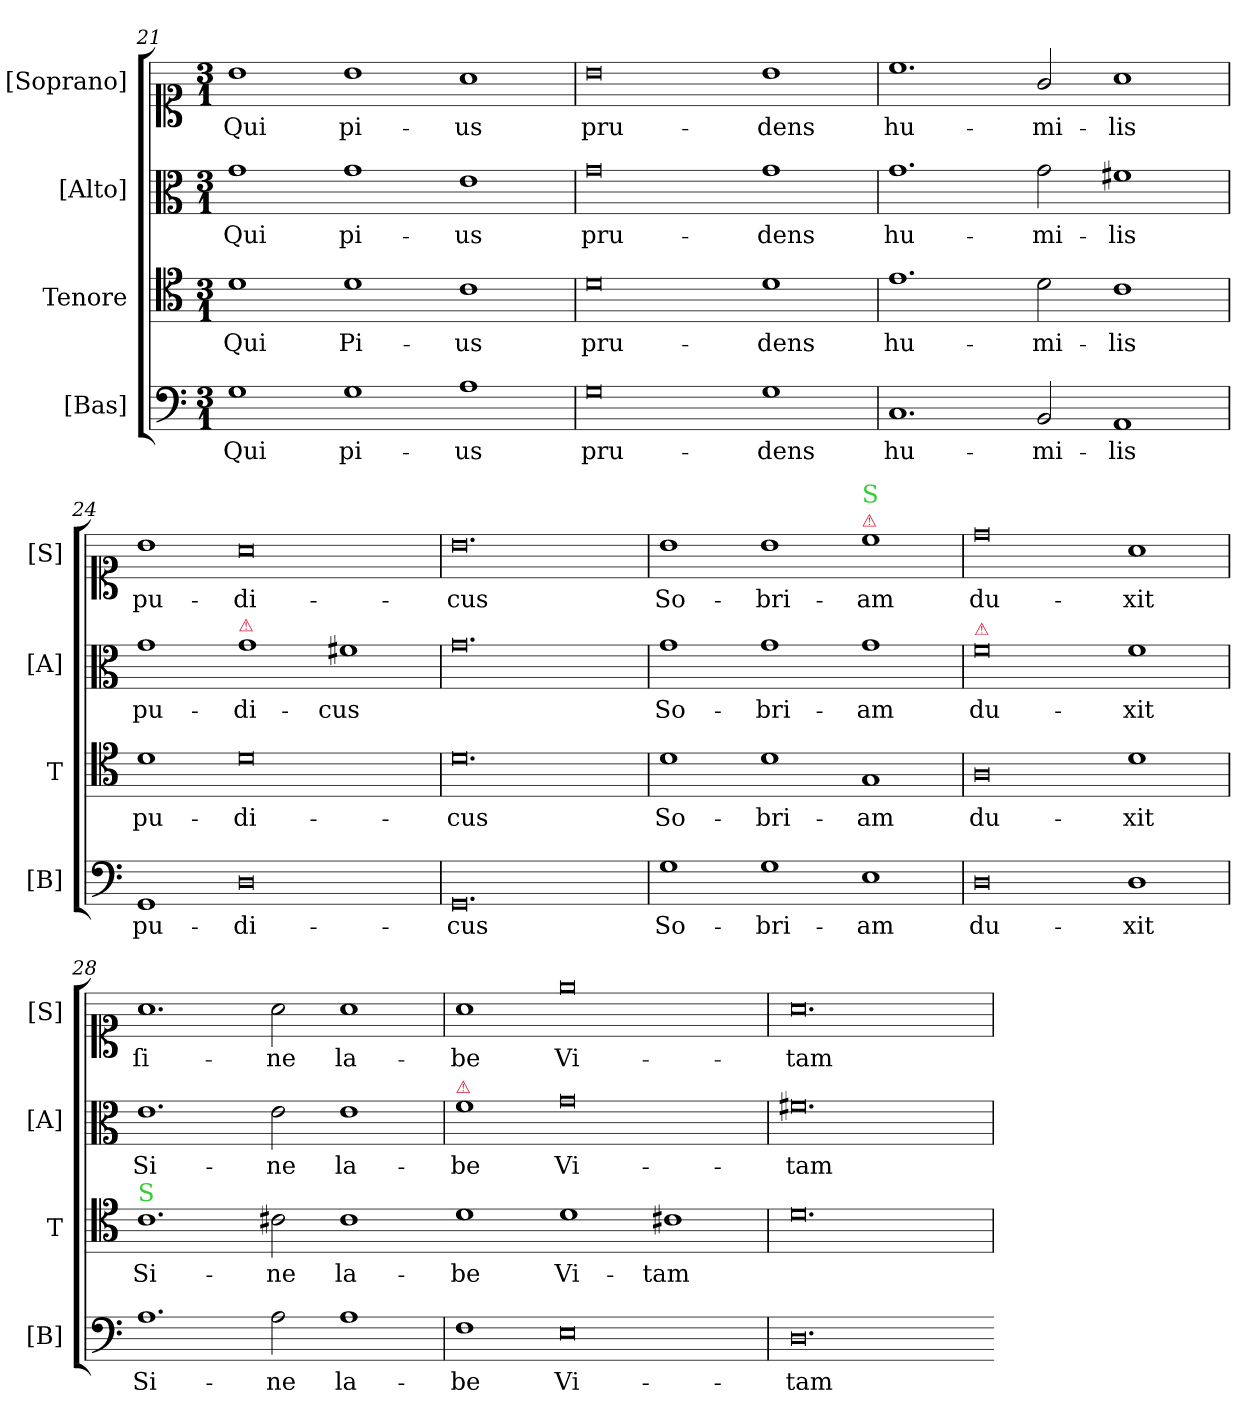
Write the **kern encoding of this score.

**kern	**text	**kern	**text	**kern	**text	**kern	**text
*part4	*part4	*part3	*part3	*part2	*part2	*part1	*part1
*staff4	*staff4	*staff3	*staff3	*staff2	*staff2	*staff1	*staff1
*I"[Bas]	*	*I"Tenore	*	*I"[Alto]	*	*I"[Soprano]	*
*I'[B]	*	*I'T	*	*I'[A]	*	*I'[S]	*
*clefF4	*	*clefC4	*	*clefC3	*	*clefC1	*
*k[]	*	*k[]	*	*k[]	*	*k[]	*
*G:mix	*	*G:mix	*	*G:mix	*	*G:mix	*
*M3/1	*	*M3/1	*	*M3/1	*	*M3/1	*
=21	=21	=21	=21	=21	=21	=21	=21
1G	Qui	1d	Qui	1g	Qui	1b	Qui
1G	pi-	1d	Pi-	1g	pi-	1b	pi-
1A	-us	1c	-us	1e	-us	1a	-us
=22	=22	=22	=22	=22	=22	=22	=22
0G	pru-	0d	pru-	0g	pru-	0b	pru-
1G	-dens	1d	-dens	1g	-dens	1b	-dens
=23	=23	=23	=23	=23	=23	=23	=23
1.C	hu-	1.e	hu-	1.g	hu-	1.cc	hu-
2BB/	-mi-	2d\	-mi-	2g\	-mi-	2g/	-mi-
1AA	-lis	1c	-lis	1f#X	-lis	1a	-lis
=24	=24	=24	=24	=24	=24	=24	=24
1GG	pu-	1d	pu-	1g	pu-	1b	pu-
!	!	!	!	!LO:TX:a:color=crimson:t=⚠	!	!	!
0D	-di-	0d	-di-	1g	-di-	0a	-di-
.	.	.	.	1f#X	-cus	.	.
=25	=25	=25	=25	=25	=25	=25	=25
0.GG	-cus	0.d	-cus	0.g	.	0.b	-cus
=26	=26	=26	=26	=26	=26	=26	=26
1G	So-	1d	So-	1g	So-	1b	So-
1G	-bri-	1d	-bri-	1g	-bri-	1b	-bri-
!	!	!	!	!	!	!LO:TX:a:color=crimson:t=⚠	!
!	!	!	!	!	!	!LO:TX:a:color=limegreen:t=S	!
1E	-am	1G	-am	1g	-am	1cc	-am
=27	=27	=27	=27	=27	=27	=27	=27
!	!	!	!	!LO:TX:a:color=crimson:t=⚠	!	!	!
0D	du-	0A	du-	0f	du-	0dd	du-
1D	-xit	1d	-xit	1f	-xit	1a	-xit
=28	=28	=28	=28	=28	=28	=28	=28
!	!	!LO:TX:a:color=limegreen:t=S	!	!	!	!	!
1.A	Si-	1.c	Si-	1.e	Si-	1.a	ſi-
2A\	-ne	2c#X\	-ne	2e\	-ne	2a\	-ne
1A	la-	1c#	la-	1e	la-	1a	la-
=29	=29	=29-	=29	=29	=29	=29	=29
!	!	!	!	!LO:TX:a:color=crimson:t=⚠	!	!	!
1F	-be	1d	-be	1f	-be	1a	-be
0E	Vi-	1d	Vi-	0g	Vi-	0ee	Vi-
.	.	1c#X	-tam	.	.	.	.
=30	=30	=30	=30	=30	=30	=30	=30
0.D	-tam	0.d	.	0.f#X	-tam	0.a	-tam
=-	=	=	=	=	=	=	=
*-	*-	*-	*-	*-	*-	*-	*-
